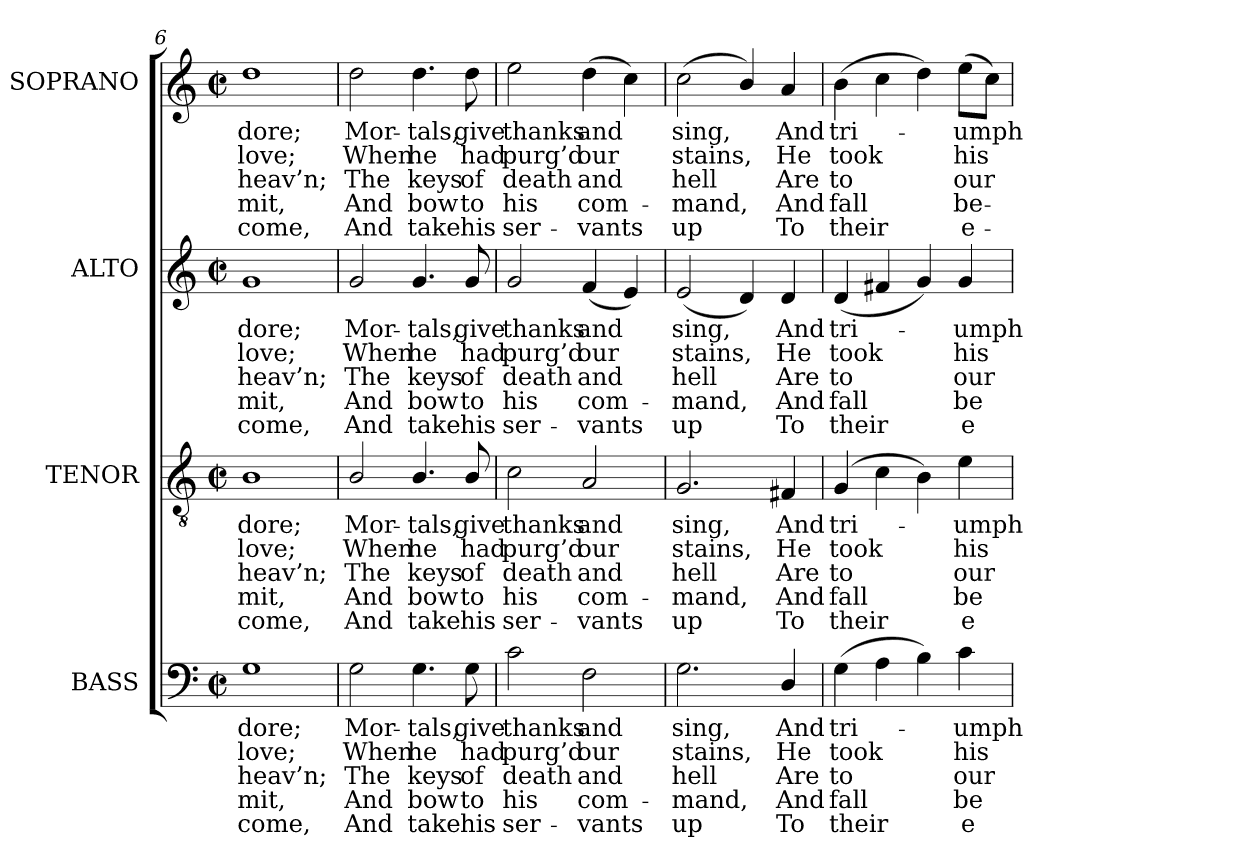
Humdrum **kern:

**kern	**text	**text	**text	**text	**text	**kern	**text	**text	**text	**text	**text	**kern	**text	**text	**text	**text	**text	**kern	**text	**text	**text	**text	**text
*part4	*part4	*part4	*part4	*part4	*part4	*part3	*part3	*part3	*part3	*part3	*part3	*part2	*part2	*part2	*part2	*part2	*part2	*part1	*part1	*part1	*part1	*part1	*part1
*staff4	*staff4	*staff4	*staff4	*staff4	*staff4	*staff3	*staff3	*staff3	*staff3	*staff3	*staff3	*staff2	*staff2	*staff2	*staff2	*staff2	*staff2	*staff1	*staff1	*staff1	*staff1	*staff1	*staff1
*I"BASS	*	*	*	*	*	*I"TENOR	*	*	*	*	*	*I"ALTO	*	*	*	*	*	*I"SOPRANO	*	*	*	*	*
*I'B.	*	*	*	*	*	*I'T.	*	*	*	*	*	*I'A.	*	*	*	*	*	*I'S.	*	*	*	*	*
*clefF4	*	*	*	*	*	*clefGv2	*	*	*	*	*	*clefG2	*	*	*	*	*	*clefG2	*	*	*	*	*
*	*	*	*	*	*	*ITrd7c12	*	*	*	*	*	*	*	*	*	*	*	*	*	*	*	*	*
*k[]	*	*	*	*	*	*k[]	*	*	*	*	*	*k[]	*	*	*	*	*	*k[]	*	*	*	*	*
*C:	*	*	*	*	*	*C:	*	*	*	*	*	*C:	*	*	*	*	*	*C:	*	*	*	*	*
*M2/2	*	*	*	*	*	*M2/2	*	*	*	*	*	*M2/2	*	*	*	*	*	*M2/2	*	*	*	*	*
*met(c|)	*	*	*	*	*	*met(c|)	*	*	*	*	*	*met(c|)	*	*	*	*	*	*met(c|)	*	*	*	*	*
=6	=6	=6	=6	=6	=6	=6	=6	=6	=6	=6	=6	=6	=6	=6	=6	=6	=6	=6	=6	=6	=6	=6	=6
!	!LO:LY:b:color=#000000	!LO:LY:b:color=#000000	!LO:LY:b:color=#000000	!LO:LY:b:color=#000000	!LO:LY:b:color=#000000	!	!	!	!	!	!	!	!	!	!	!	!	!	!	!	!	!	!
!	!	!	!	!	!	!	!LO:LY:b:color=#000000	!LO:LY:b:color=#000000	!LO:LY:b:color=#000000	!LO:LY:b:color=#000000	!LO:LY:b:color=#000000	!	!	!	!	!	!	!	!	!	!	!	!
!	!	!	!	!	!	!	!	!	!	!	!	!	!LO:LY:b:color=#000000	!LO:LY:b:color=#000000	!LO:LY:b:color=#000000	!LO:LY:b:color=#000000	!LO:LY:b:color=#000000	!	!	!	!	!	!
!	!	!	!	!	!	!	!	!	!	!	!	!	!	!	!	!	!	!	!LO:LY:b:color=#000000	!LO:LY:b:color=#000000	!LO:LY:b:color=#000000	!LO:LY:b:color=#000000	!LO:LY:b:color=#000000
1Gi	-dore;	love;	heav’n;	mit,	come,	1BBi	-dore;	love;	heav’n;	mit,	come,	1gi	-dore;	love;	heav’n;	mit,	come,	1ddi	-dore;	love;	heav’n;	mit,	come,
!!LO:LB:g=z
=7	=7	=7	=7	=7	=7	=7	=7	=7	=7	=7	=7	=7	=7	=7	=7	=7	=7	=7	=7	=7	=7	=7	=7
!	!LO:LY:b:color=#000000	!LO:LY:b:color=#000000	!LO:LY:b:color=#000000	!LO:LY:b:color=#000000	!LO:LY:b:color=#000000	!	!	!	!	!	!	!	!	!	!	!	!	!	!	!	!	!	!
!	!	!	!	!	!	!	!LO:LY:b:color=#000000	!LO:LY:b:color=#000000	!LO:LY:b:color=#000000	!LO:LY:b:color=#000000	!LO:LY:b:color=#000000	!	!	!	!	!	!	!	!	!	!	!	!
!	!	!	!	!	!	!	!	!	!	!	!	!	!LO:LY:b:color=#000000	!LO:LY:b:color=#000000	!LO:LY:b:color=#000000	!LO:LY:b:color=#000000	!LO:LY:b:color=#000000	!	!	!	!	!	!
!	!	!	!	!	!	!	!	!	!	!	!	!	!	!	!	!	!	!	!LO:LY:b:color=#000000	!LO:LY:b:color=#000000	!LO:LY:b:color=#000000	!LO:LY:b:color=#000000	!LO:LY:b:color=#000000
2Gi\	Mor-	When	The	And	And	2BBi/	Mor-	When	The	And	And	2gi/	Mor-	When	The	And	And	2ddi\	Mor-	When	The	And	And
!	!LO:LY:b:color=#000000	!LO:LY:b:color=#000000	!LO:LY:b:color=#000000	!LO:LY:b:color=#000000	!LO:LY:b:color=#000000	!	!	!	!	!	!	!	!	!	!	!	!	!	!	!	!	!	!
!	!	!	!	!	!	!	!LO:LY:b:color=#000000	!LO:LY:b:color=#000000	!LO:LY:b:color=#000000	!LO:LY:b:color=#000000	!LO:LY:b:color=#000000	!	!	!	!	!	!	!	!	!	!	!	!
!	!	!	!	!	!	!	!	!	!	!	!	!	!LO:LY:b:color=#000000	!LO:LY:b:color=#000000	!LO:LY:b:color=#000000	!LO:LY:b:color=#000000	!LO:LY:b:color=#000000	!	!	!	!	!	!
!	!	!	!	!	!	!	!	!	!	!	!	!	!	!	!	!	!	!	!LO:LY:b:color=#000000	!LO:LY:b:color=#000000	!LO:LY:b:color=#000000	!LO:LY:b:color=#000000	!LO:LY:b:color=#000000
4.Gi\	-tals,	he	keys	bow	take	4.BBi/	-tals,	he	keys	bow	take	4.gi/	-tals,	he	keys	bow	take	4.ddi\	-tals,	he	keys	bow	take
!	!LO:LY:b:color=#000000	!LO:LY:b:color=#000000	!LO:LY:b:color=#000000	!LO:LY:b:color=#000000	!LO:LY:b:color=#000000	!	!	!	!	!	!	!	!	!	!	!	!	!	!	!	!	!	!
!	!	!	!	!	!	!	!LO:LY:b:color=#000000	!LO:LY:b:color=#000000	!LO:LY:b:color=#000000	!LO:LY:b:color=#000000	!LO:LY:b:color=#000000	!	!	!	!	!	!	!	!	!	!	!	!
!	!	!	!	!	!	!	!	!	!	!	!	!	!LO:LY:b:color=#000000	!LO:LY:b:color=#000000	!LO:LY:b:color=#000000	!LO:LY:b:color=#000000	!LO:LY:b:color=#000000	!	!	!	!	!	!
!	!	!	!	!	!	!	!	!	!	!	!	!	!	!	!	!	!	!	!LO:LY:b:color=#000000	!LO:LY:b:color=#000000	!LO:LY:b:color=#000000	!LO:LY:b:color=#000000	!LO:LY:b:color=#000000
8Gi\	give	had	of	to	his	8BBi/	give	had	of	to	his	8gi/	give	had	of	to	his	8ddi\	give	had	of	to	his
=8	=8	=8	=8	=8	=8	=8	=8	=8	=8	=8	=8	=8	=8	=8	=8	=8	=8	=8	=8	=8	=8	=8	=8
!	!LO:LY:b:color=#000000	!LO:LY:b:color=#000000	!LO:LY:b:color=#000000	!LO:LY:b:color=#000000	!LO:LY:b:color=#000000	!	!	!	!	!	!	!	!	!	!	!	!	!	!	!	!	!	!
!	!	!	!	!	!	!	!LO:LY:b:color=#000000	!LO:LY:b:color=#000000	!LO:LY:b:color=#000000	!LO:LY:b:color=#000000	!LO:LY:b:color=#000000	!	!	!	!	!	!	!	!	!	!	!	!
!	!	!	!	!	!	!	!	!	!	!	!	!	!LO:LY:b:color=#000000	!LO:LY:b:color=#000000	!LO:LY:b:color=#000000	!LO:LY:b:color=#000000	!LO:LY:b:color=#000000	!	!	!	!	!	!
!	!	!	!	!	!	!	!	!	!	!	!	!	!	!	!	!	!	!	!LO:LY:b:color=#000000	!LO:LY:b:color=#000000	!LO:LY:b:color=#000000	!LO:LY:b:color=#000000	!LO:LY:b:color=#000000
2ci\	thanks	purg’d	death	his	ser-	2Ci\	thanks	purg’d	death	his	ser-	2gi/	thanks	purg’d	death	his	ser-	2eei\	thanks	purg’d	death	his	ser-
!	!LO:LY:b:color=#000000	!LO:LY:b:color=#000000	!LO:LY:b:color=#000000	!LO:LY:b:color=#000000	!LO:LY:b:color=#000000	!	!	!	!	!	!	!	!	!	!	!	!	!	!	!	!	!	!
!	!	!	!	!	!	!	!LO:LY:b:color=#000000	!LO:LY:b:color=#000000	!LO:LY:b:color=#000000	!LO:LY:b:color=#000000	!LO:LY:b:color=#000000	!	!	!	!	!	!	!	!	!	!	!	!
!	!	!	!	!	!	!	!	!	!	!	!	!	!LO:LY:b:color=#000000	!LO:LY:b:color=#000000	!LO:LY:b:color=#000000	!LO:LY:b:color=#000000	!LO:LY:b:color=#000000	!	!	!	!	!	!
!	!	!	!	!	!	!	!	!	!	!	!	!	!	!	!	!	!	!	!LO:LY:b:color=#000000	!LO:LY:b:color=#000000	!LO:LY:b:color=#000000	!LO:LY:b:color=#000000	!LO:LY:b:color=#000000
2Fi\	and	our	-and	com-	-vants	2AAi/	and	our	-and	com-	-vants	(4fi/	and	our	-and	com-	-vants	(4ddi\	and	our	-and	com-	-vants
.	.	.	.	.	.	.	.	.	.	.	.	4ei/)	.	.	.	.	.	4cci\)	.	.	.	.	.
=9	=9	=9	=9	=9	=9	=9	=9	=9	=9	=9	=9	=9	=9	=9	=9	=9	=9	=9	=9	=9	=9	=9	=9
!	!LO:LY:b:color=#000000	!LO:LY:b:color=#000000	!LO:LY:b:color=#000000	!LO:LY:b:color=#000000	!LO:LY:b:color=#000000	!	!	!	!	!	!	!	!	!	!	!	!	!	!	!	!	!	!
!	!	!	!	!	!	!	!LO:LY:b:color=#000000	!LO:LY:b:color=#000000	!LO:LY:b:color=#000000	!LO:LY:b:color=#000000	!LO:LY:b:color=#000000	!	!	!	!	!	!	!	!	!	!	!	!
!	!	!	!	!	!	!	!	!	!	!	!	!	!LO:LY:b:color=#000000	!LO:LY:b:color=#000000	!LO:LY:b:color=#000000	!LO:LY:b:color=#000000	!LO:LY:b:color=#000000	!	!	!	!	!	!
!	!	!	!	!	!	!	!	!	!	!	!	!	!	!	!	!	!	!	!LO:LY:b:color=#000000	!LO:LY:b:color=#000000	!LO:LY:b:color=#000000	!LO:LY:b:color=#000000	!LO:LY:b:color=#000000
2.Gi\	sing,	stains,	hell	mand,	up	2.GGi/	sing,	stains,	hell	mand,	up	(2ei/	sing,	stains,	hell	mand,	up	(2cci\	sing,	stains,	hell	mand,	up
.	.	.	.	.	.	.	.	.	.	.	.	4di/)	.	.	.	.	.	4bi/)	.	.	.	.	.
!	!LO:LY:b:color=#000000	!LO:LY:b:color=#000000	!LO:LY:b:color=#000000	!LO:LY:b:color=#000000	!LO:LY:b:color=#000000	!	!	!	!	!	!	!	!	!	!	!	!	!	!	!	!	!	!
!	!	!	!	!	!	!	!LO:LY:b:color=#000000	!LO:LY:b:color=#000000	!LO:LY:b:color=#000000	!LO:LY:b:color=#000000	!LO:LY:b:color=#000000	!	!	!	!	!	!	!	!	!	!	!	!
!	!	!	!	!	!	!	!	!	!	!	!	!	!LO:LY:b:color=#000000	!LO:LY:b:color=#000000	!LO:LY:b:color=#000000	!LO:LY:b:color=#000000	!LO:LY:b:color=#000000	!	!	!	!	!	!
!	!	!	!	!	!	!	!	!	!	!	!	!	!	!	!	!	!	!	!LO:LY:b:color=#000000	!LO:LY:b:color=#000000	!LO:LY:b:color=#000000	!LO:LY:b:color=#000000	!LO:LY:b:color=#000000
4Di/	And	He	Are	And	To	4FF#Xi/	And	He	Are	And	To	4di/	And	He	Are	And	To	4ai/	And	He	Are	And	To
=10	=10	=10	=10	=10	=10	=10	=10	=10	=10	=10	=10	=10	=10	=10	=10	=10	=10	=10	=10	=10	=10	=10	=10
!	!LO:LY:b:color=#000000	!LO:LY:b:color=#000000	!LO:LY:b:color=#000000	!LO:LY:b:color=#000000	!LO:LY:b:color=#000000	!	!	!	!	!	!	!	!	!	!	!	!	!	!	!	!	!	!
!	!	!	!	!	!	!	!LO:LY:b:color=#000000	!LO:LY:b:color=#000000	!LO:LY:b:color=#000000	!LO:LY:b:color=#000000	!LO:LY:b:color=#000000	!	!	!	!	!	!	!	!	!	!	!	!
!	!	!	!	!	!	!	!	!	!	!	!	!	!LO:LY:b:color=#000000	!LO:LY:b:color=#000000	!LO:LY:b:color=#000000	!LO:LY:b:color=#000000	!LO:LY:b:color=#000000	!	!	!	!	!	!
!	!	!	!	!	!	!	!	!	!	!	!	!	!	!	!	!	!	!	!LO:LY:b:color=#000000	!LO:LY:b:color=#000000	!LO:LY:b:color=#000000	!LO:LY:b:color=#000000	!LO:LY:b:color=#000000
(4Gi\	tri-	took	to	fall	their	(4GGi/	tri-	took	to	fall	their	(4di/	tri-	took	to	fall	their	(4bi\	tri-	took	to	fall	their
4Ai\	.	.	.	.	.	4Ci\	.	.	.	.	.	4f#Xi/	.	.	.	.	.	4cci\	.	.	.	.	.
4Bi\)	.	.	.	.	.	4BBi\)	.	.	.	.	.	4gi/)	.	.	.	.	.	4ddi\)	.	.	.	.	.
!	!LO:LY:b:color=#000000	!LO:LY:b:color=#000000	!LO:LY:b:color=#000000	!LO:LY:b:color=#000000	!LO:LY:b:color=#000000	!	!	!	!	!	!	!	!	!	!	!	!	!	!	!	!	!	!
!	!	!	!	!	!	!	!LO:LY:b:color=#000000	!LO:LY:b:color=#000000	!LO:LY:b:color=#000000	!LO:LY:b:color=#000000	!LO:LY:b:color=#000000	!	!	!	!	!	!	!	!	!	!	!	!
!	!	!	!	!	!	!	!	!	!	!	!	!	!LO:LY:b:color=#000000	!LO:LY:b:color=#000000	!LO:LY:b:color=#000000	!LO:LY:b:color=#000000	!LO:LY:b:color=#000000	!	!	!	!	!	!
!	!	!	!	!	!	!	!	!	!	!	!	!	!	!	!	!	!	!	!LO:LY:b:color=#000000	!LO:LY:b:color=#000000	!LO:LY:b:color=#000000	!LO:LY:b:color=#000000	!LO:LY:b:color=#000000
4ci\	-umph	his	our	be-	-e-	4Ei\	-umph	his	our	be-	-e-	4gi/	-umph	his	our	be-	-e-	(8eei\L	-umph	his	our	be-	-e-
.	.	.	.	.	.	.	.	.	.	.	.	.	.	.	.	.	.	8cci\J)	.	.	.	.	.
=	=	=	=	=	=	=	=	=	=	=	=	=	=	=	=	=	=	=	=	=	=	=	=
*-	*-	*-	*-	*-	*-	*-	*-	*-	*-	*-	*-	*-	*-	*-	*-	*-	*-	*-	*-	*-	*-	*-	*-
